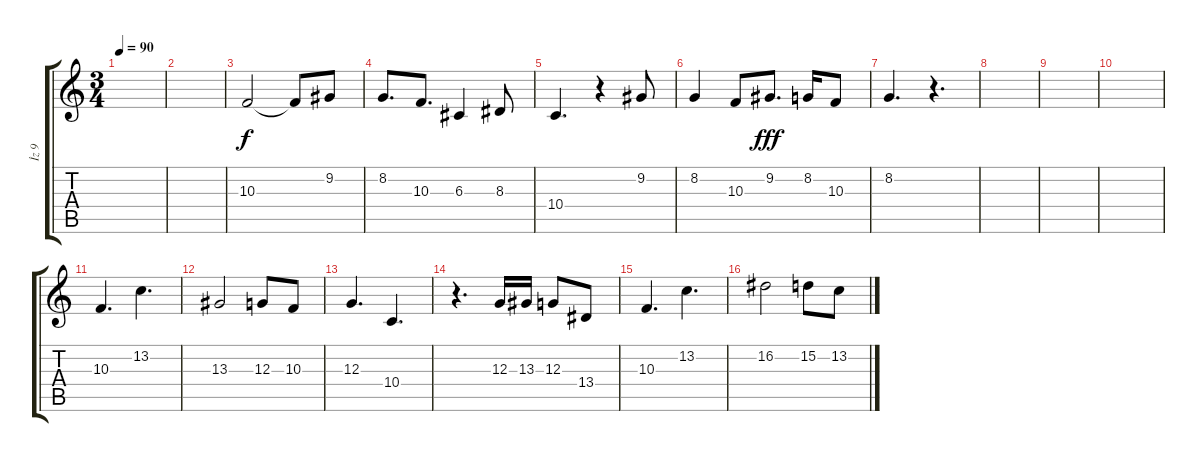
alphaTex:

\track ("İz 9" "İz 9") {instrument choiraahs}
\staff {score tabs}
\tuning (E4 B3 G3 D3 A2 E2) {hide}
\ts (3 4)
\tempo 90
\clef g2
\ks c
|
|
10.3.2 10.3{t}.8 9.2.8 |
8.2.8{d} 10.3.8{d} 6.3.4 8.3.8 |
10.4.4{d} r.4 9.2.8 |
8.2.4 10.3.8 9.2.8{d dy fff} 8.2.16 10.3.8 |
8.2.4{d} r.4{d} |
|
|
|
10.3.4{d} 13.2.4{d} |
13.3.2 12.3.8 10.3.8 |
12.3.4{d} 10.4.4{d} |
r.4{d} 12.3.16 13.3.16 12.3.8 13.4.8 |
10.3.4{d} 13.2.4{d} |
16.2.2 15.2.8 13.2.8
